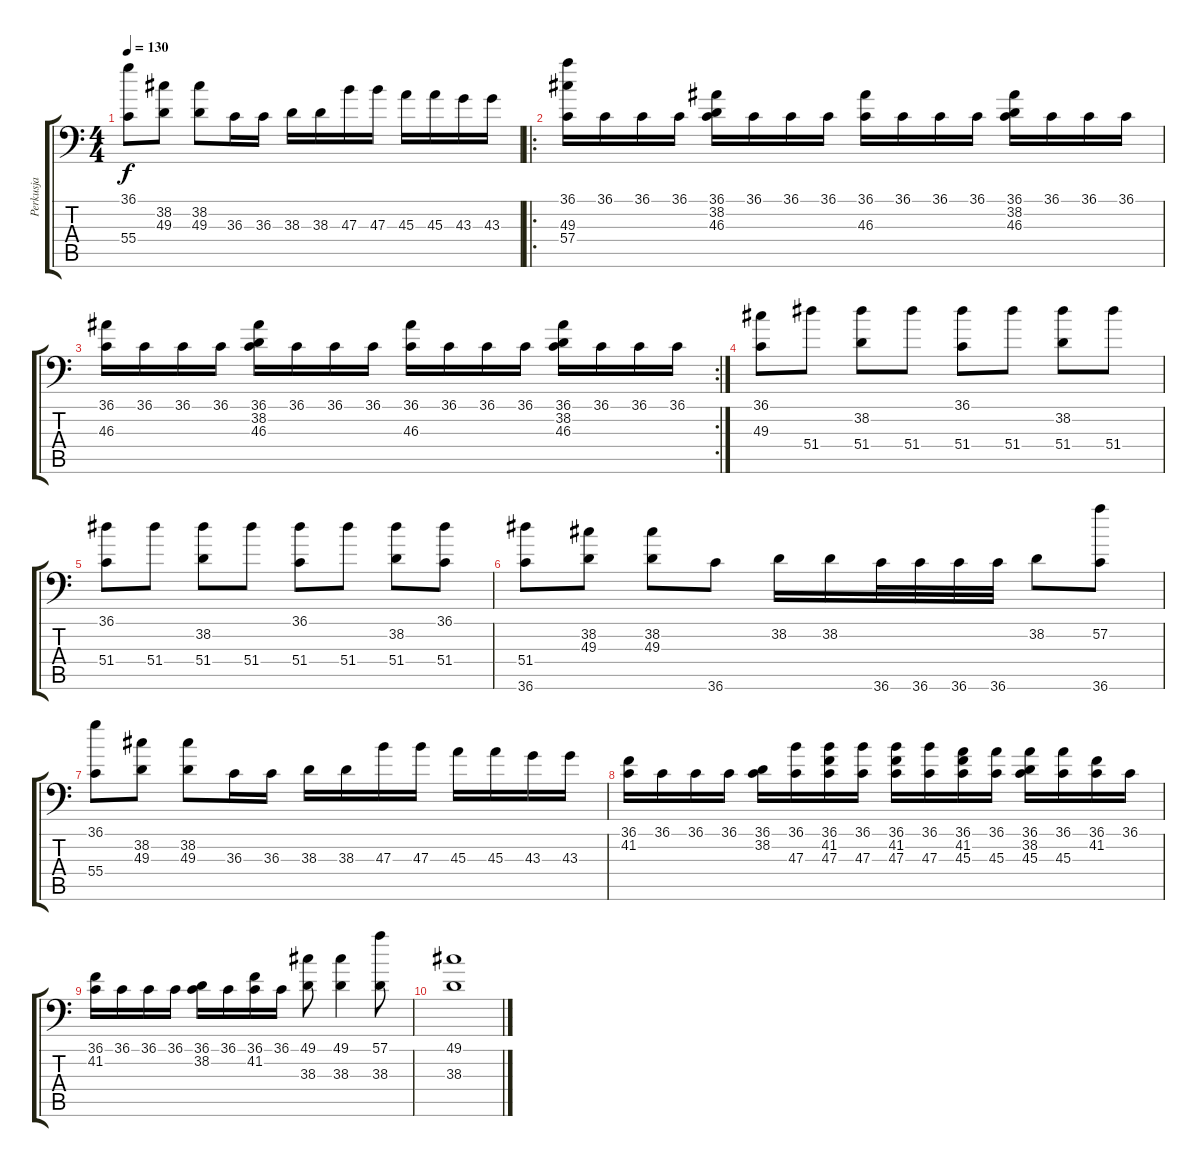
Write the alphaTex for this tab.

\track ("Perkusja" "Perkusja") {instrument acousticgrandpiano}
\staff {score tabs}
\tuning (C-1 C-1 C-1 C-1 C-1 C-1) {hide}
\ts (4 4)
\tempo 130
\clef f4
\ks c
(36.1 55.4).8{dy f} (38.2 49.3).8 (38.2 49.3).8 36.3.16 36.3.16 38.3.16 38.3.16 47.3.16 47.3.16 45.3.16 45.3.16 43.3.16 43.3.16 |
\ro
(36.1 49.3 57.4).16 36.1.16 36.1.16 36.1.16 (36.1 38.2 46.3).16 36.1.16 36.1.16 36.1.16 (36.1 46.3).16 36.1.16 36.1.16 36.1.16 (36.1 38.2 46.3).16 36.1.16 36.1.16 36.1.16 |
\rc 2
(36.1 46.3).16 36.1.16 36.1.16 36.1.16 (36.1 38.2 46.3).16 36.1.16 36.1.16 36.1.16 (36.1 46.3).16 36.1.16 36.1.16 36.1.16 (36.1 38.2 46.3).16 36.1.16 36.1.16 36.1.16 |
(36.1 49.3).8 51.4.8 (38.2 51.4).8 51.4.8 (36.1 51.4).8 51.4.8 (38.2 51.4).8 51.4.8 |
(36.1 51.4).8 51.4.8 (38.2 51.4).8 51.4.8 (36.1 51.4).8 51.4.8 (38.2 51.4).8 (36.1 51.4).8 |
(51.4 36.6).8 (38.2 49.3).8 (38.2 49.3).8 36.6.8 38.2.16 38.2.16 36.6.32 36.6.32 36.6.32 36.6.32 38.2.8 (57.2 36.6).8 |
(36.1 55.4).8 (38.2 49.3).8 (38.2 49.3).8 36.3.16 36.3.16 38.3.16 38.3.16 47.3.16 47.3.16 45.3.16 45.3.16 43.3.16 43.3.16 |
(36.1 41.2).16 36.1.16 36.1.16 36.1.16 (36.1 38.2).16 (36.1 47.3).16 (36.1 41.2 47.3).16 (36.1 47.3).16 (36.1 41.2 47.3).16 (36.1 47.3).16 (36.1 41.2 45.3).16 (36.1 45.3).16 (36.1 38.2 45.3).16 (36.1 45.3).16 (36.1 41.2).16 36.1.16 |
(36.1 41.2).16 36.1.16 36.1.16 36.1.16 (36.1 38.2).16 36.1.16 (36.1 41.2).16 36.1.16 (49.1 38.3).8 (49.1 38.3).4 (57.1 38.3).8 |
(49.1 38.3).1
